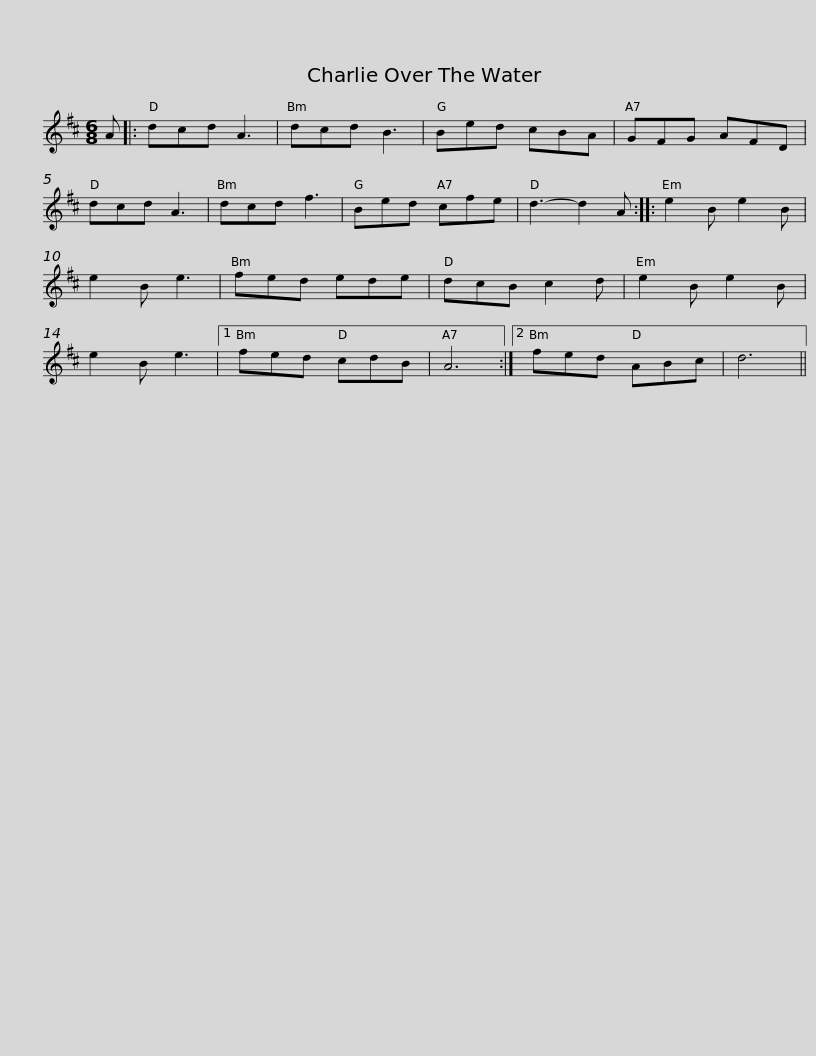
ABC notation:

X:1
L:1/8
M:6/8
I:linebreak $
K:D
V:1 treble
V:1
 A |: dcd A3 | dcd B3 | Bed cBA | GFG AFD | %5
 dcd A3 | dcd f3 | Bed cfe |$ d3- d2 A :: e2 B e2 B | %10
 e2 B e3 | fed ede | dcB c2 d | e2 B e2 B | e2 B e3 |1 %15
 fed cdB | A6 :|2$ fed ABc | d6 || %19
